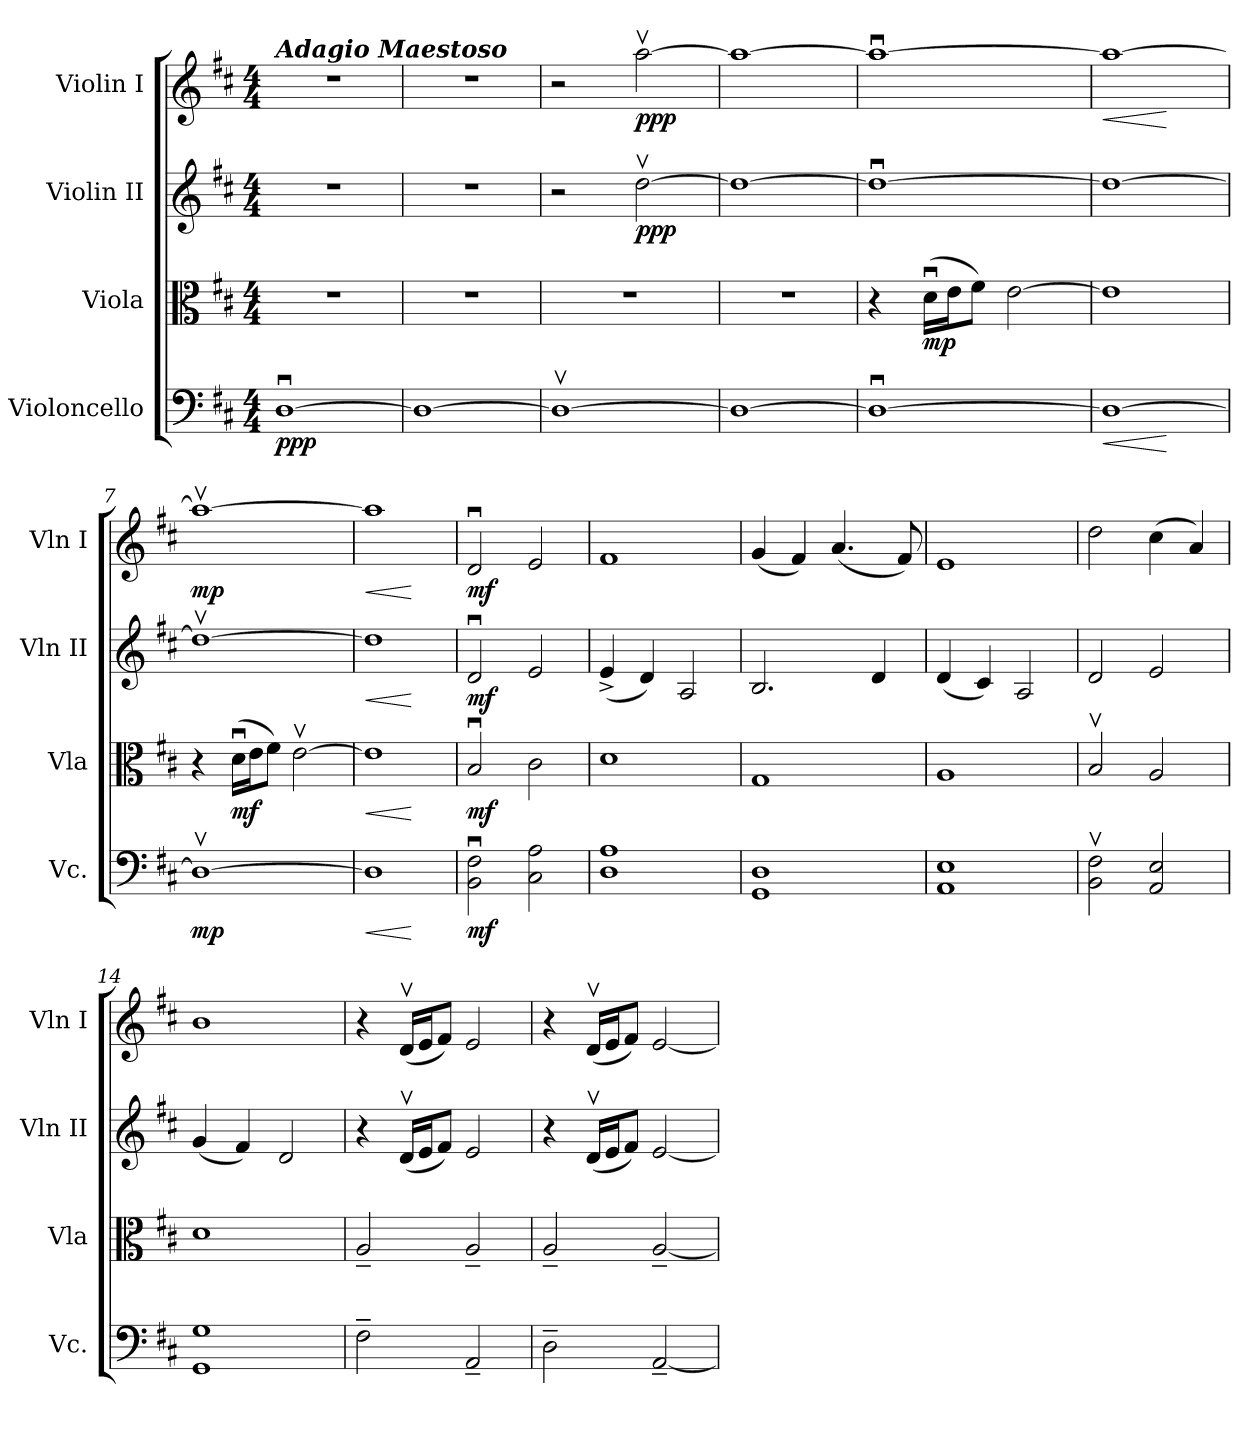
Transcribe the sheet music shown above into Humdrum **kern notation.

**kern	**dynam	**kern	**dynam	**kern	**dynam	**kern	**dynam
*part4	*part4	*part3	*part3	*part2	*part2	*part1	*part1
*staff4	*staff4	*staff3	*staff3	*staff2	*staff2	*staff1	*staff1
*I"Violoncello	*	*I"Viola	*	*I"Violin II	*	*I"Violin I	*
*I'Vc.	*	*I'Vla	*	*I'Vln II	*	*I'Vln I	*
*clefF4	*	*clefC3	*	*clefG2	*	*clefG2	*
*k[f#c#]	*	*k[f#c#]	*	*k[f#c#]	*	*k[f#c#]	*
*M4/4	*	*M4/4	*	*M4/4	*	*M4/4	*
*MM66	*	*MM66	*	*MM66	*	*MM66	*
=1	=1	=1	=1	=1	=1	=1	=1
!	!	!	!	!	!	!LO:TX:a:Bi:t=Adagio Maestoso	!
!	!LO:DY:b	!	!	!	!	!	!
[1Du	ppp	1r	.	1r	.	1r	.
=2	=2	=2	=2	=2	=2	=2	=2
1D_	.	1r	.	1r	.	1r	.
=3	=3	=3	=3	=3	=3	=3	=3
1Dv_	.	1r	.	2r	.	2r	.
!	!	!	!	!	!LO:DY:b	!	!LO:DY:b
.	.	.	.	[2ddv\	ppp	[2aav\	ppp
=4	=4	=4	=4	=4	=4	=4	=4
1D_	.	1r	.	1dd_	.	1aa_	.
!!LO:LB:g=z
=5	=5	=5	=5	=5	=5	=5	=5
1Du_	.	4r	.	1ddu_	.	1aau_	.
!	!	!	!LO:DY:b	!	!	!	!
.	.	(>16du\LL	mp	.	.	.	.
.	.	16e\J	.	.	.	.	.
.	.	8f#\J)	.	.	.	.	.
.	.	[2e\	.	.	.	.	.
=6	=6	=6	=6	=6	=6	=6	=6
!	!LO:HP:b	!	!	!	!	!	!LO:HP:b
1D_	<	1e]	.	1dd_	.	1aa_	<
.	[	.	.	.	.	.	[
!!LO:PB:g=z
=7	=7	=7	=7	=7	=7	=7	=7
!	!LO:DY:b	!	!	!	!	!	!LO:DY:b
1Dv_	mp	4r	.	1ddv_	.	1aav_	mp
!	!	!	!LO:DY:b	!	!	!	!
.	.	(>16du\LL	mf	.	.	.	.
.	.	16e\J	.	.	.	.	.
.	.	8f#\J)	.	.	.	.	.
.	.	[2ev\	.	.	.	.	.
=8	=8	=8	=8	=8	=8	=8	=8
!	!LO:HP:b	!	!LO:HP:b	!	!LO:HP:b	!	!LO:HP:b
1D]	<	1e]	<	1dd]	<	1aa]	<
.	[	.	[	.	[	.	[
=9	=9	=9	=9	=9	=9	=9	=9
!	!LO:DY:b	!	!LO:DY:b	!	!LO:DY:b	!	!LO:DY:b
2BB\u 2F#\u	mf	2Bu/	mf	2du/	mf	2du/	mf
2C#\ 2A\	.	2c#\	.	2e/	.	2e/	.
!!LO:LB:g=z
=10	=10	=10	=10	=10	=10	=10	=10
1D 1A	.	1d	.	(<4e^/	.	1f#	.
.	.	.	.	4d/)	.	.	.
.	.	.	.	2A/	.	.	.
=11	=11	=11	=11	=11	=11	=11	=11
1GG 1D	.	1G	.	2.B/	.	(<4g/	.
.	.	.	.	.	.	4f#/)	.
.	.	.	.	.	.	(<4.a/	.
.	.	.	.	4d/	.	.	.
.	.	.	.	.	.	8f#/)	.
!!LO:LB:g=z
=12	=12	=12	=12	=12	=12	=12	=12
1AA 1E	.	1A	.	(<4d/	.	1e	.
.	.	.	.	4c#/)	.	.	.
.	.	.	.	2A/	.	.	.
=13	=13	=13	=13	=13	=13	=13	=13
2BB\v 2F#\v	.	2Bv/	.	2d/	.	2dd\	.
2AA/ 2E/	.	2A/	.	2e/	.	(>4cc#\	.
.	.	.	.	.	.	4a/)	.
=14	=14	=14	=14	=14	=14	=14	=14
1GG 1G	.	1d	.	(<4g/	.	1b	.
.	.	.	.	4f#/)	.	.	.
.	.	.	.	2d/	.	.	.
!!LO:PB:g=z
=15	=15	=15	=15	=15	=15	=15	=15
2F#~\	.	2A~/	.	4r	.	4r	.
.	.	.	.	(<16dv/LL	.	(<16dv/LL	.
.	.	.	.	16e/J	.	16e/J	.
.	.	.	.	8f#/J)	.	8f#/J)	.
2AA~/	.	2A~/	.	2e/	.	2e/	.
=16	=16	=16	=16	=16	=16	=16	=16
2D~\	.	2A~/	.	4r	.	4r	.
.	.	.	.	(<16dv/LL	.	(<16dv/LL	.
.	.	.	.	16e/J	.	16e/J	.
.	.	.	.	8f#/J)	.	8f#/J)	.
[2AA~/	.	[2A~/	.	[2e/	.	[2e/	.
=	=	=	=	=	=	=	=
*-	*-	*-	*-	*-	*-	*-	*-
